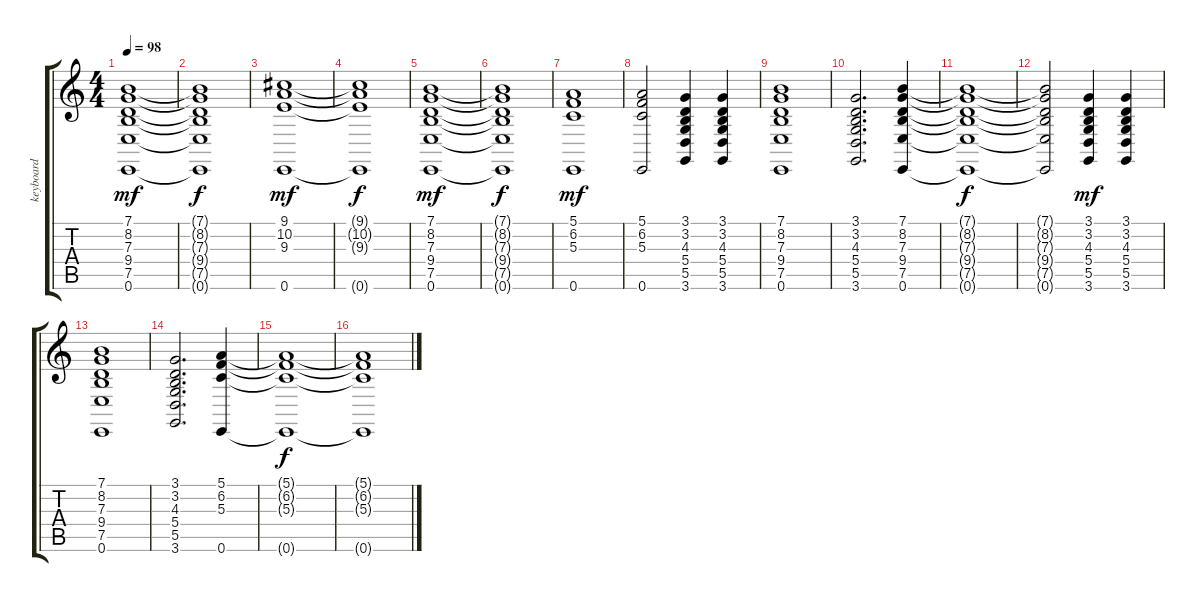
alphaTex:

\track ("keyboard" "keyboard") {instrument brightacousticpiano}
\staff {score tabs}
\tuning (E4 B3 G3 D3 A2 E2) {hide}
\ts (4 4)
\tempo 98
\clef g2
\ks c
(7.1 8.2 7.3 9.4 7.5 0.6).1{dy mf} |
(7.1{t} 8.2{t} 7.3{t} 9.4{t} 7.5{t} 0.6{t}).1{dy f} |
(9.1 10.2 9.3 0.6).1{dy mf} |
(9.1{t} 10.2{t} 9.3{t} 0.6{t}).1{dy f} |
(7.1 8.2 7.3 9.4 7.5 0.6).1{dy mf} |
(7.1{t} 8.2{t} 7.3{t} 9.4{t} 7.5{t} 0.6{t}).1{dy f} |
(5.1 6.2 5.3 0.6).1{dy mf} |
(5.1 6.2 5.3 0.6).2 (3.1 3.2 4.3 5.4 5.5 3.6).4 (3.1 3.2 4.3 5.4 5.5 3.6).4 |
(7.1 8.2 7.3 9.4 7.5 0.6).1 |
(3.1 3.2 4.3 5.4 5.5 3.6).2{d} (7.1 8.2 7.3 9.4 7.5 0.6).4 |
(7.1{t} 8.2{t} 7.3{t} 9.4{t} 7.5{t} 0.6{t}).1{dy f} |
(7.1{t} 8.2{t} 7.3{t} 9.4{t} 7.5{t} 0.6{t}).2 (3.1 3.2 4.3 5.4 5.5 3.6).4{dy mf} (3.1 3.2 4.3 5.4 5.5 3.6).4 |
(7.1 8.2 7.3 9.4 7.5 0.6).1 |
(3.1 3.2 4.3 5.4 5.5 3.6).2{d} (5.1 6.2 5.3 0.6).4 |
(5.1{t} 6.2{t} 5.3{t} 0.6{t}).1{dy f} |
(5.1{t} 6.2{t} 5.3{t} 0.6{t}).1
